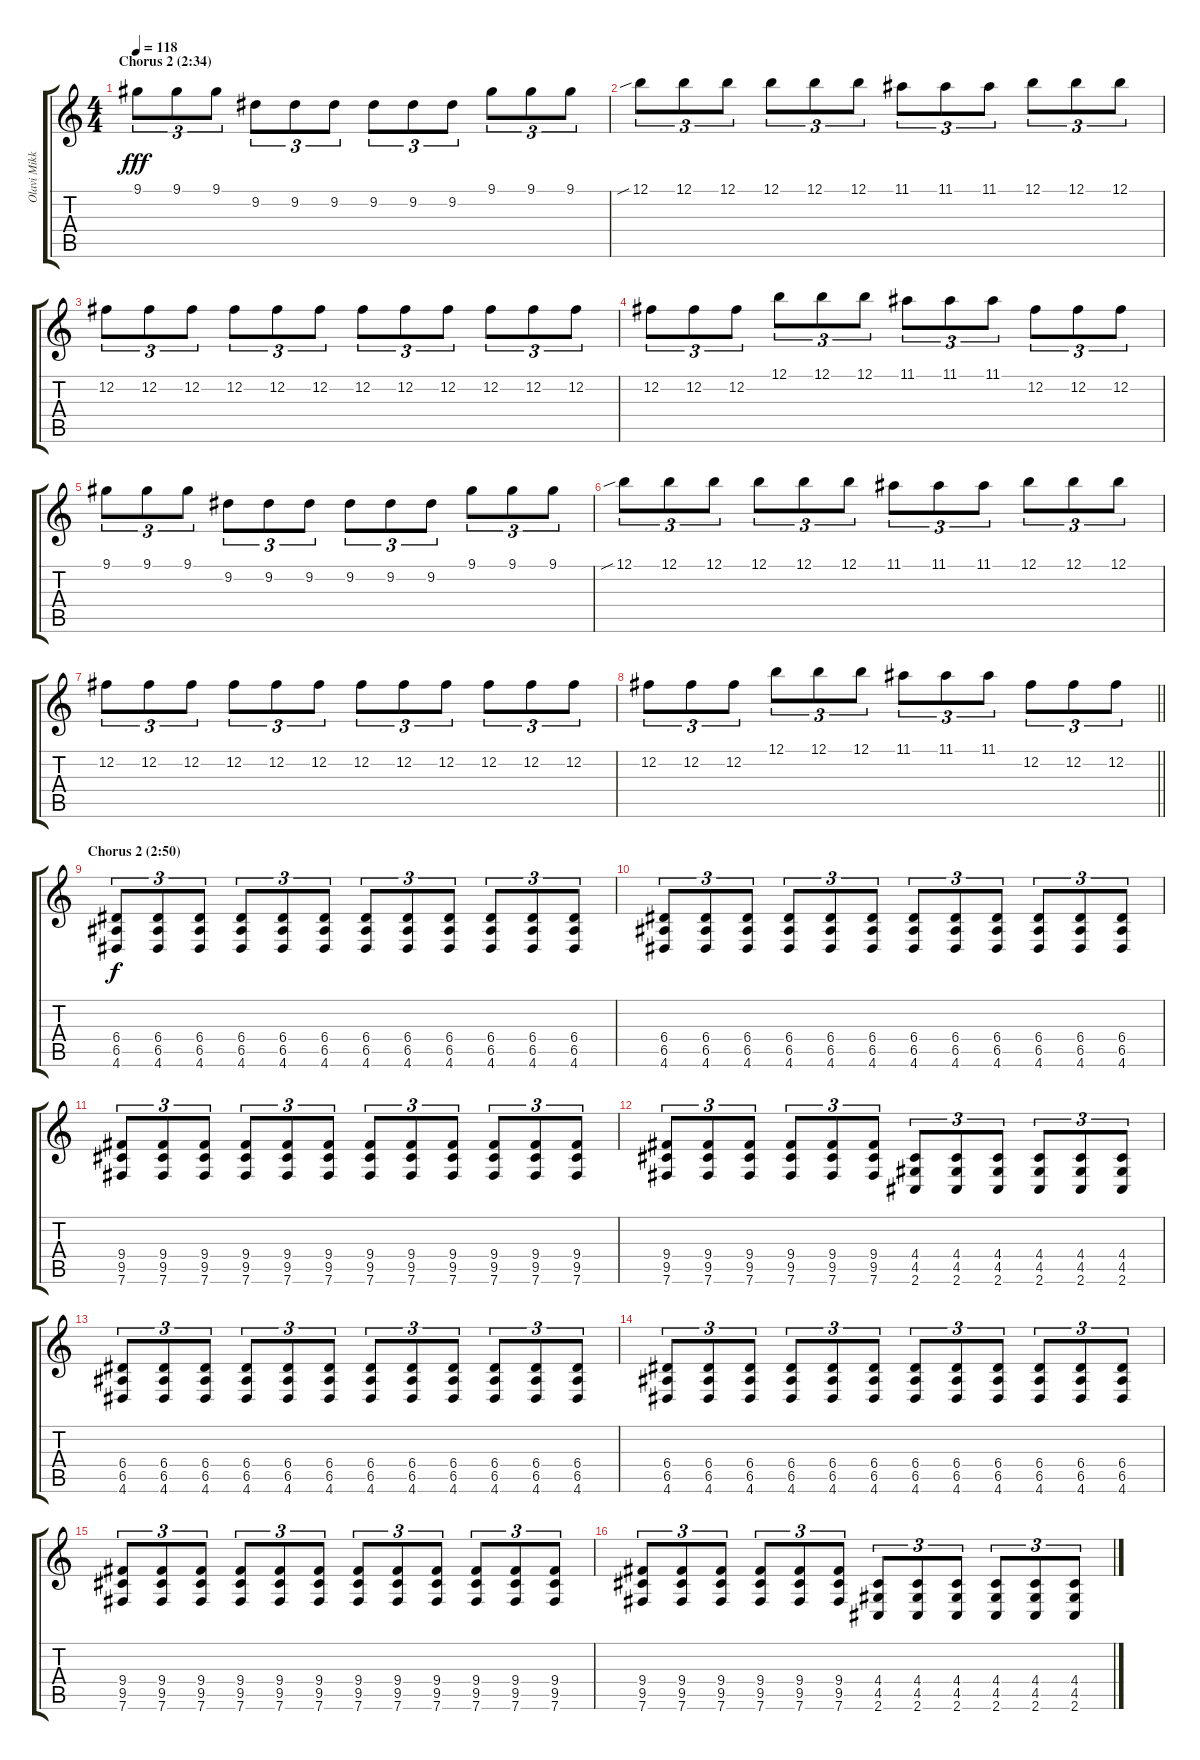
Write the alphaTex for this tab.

\track ("Olavi Mikkonen 2" "Olavi Mikk") {instrument distortionguitar}
\staff {score tabs}
\tuning (B3 Gb3 D3 A2 E2 B1) {hide}
\ts (4 4)
\section ("" "Chorus 2 (2:34)")
\tempo 118
\clef g2
\ks c
9.1.8{tu (3 2) dy fff} 9.1.8{tu (3 2)} 9.1.8{tu (3 2)} 9.2.8{tu (3 2)} 9.2.8{tu (3 2)} 9.2.8{tu (3 2)} 9.2.8{tu (3 2)} 9.2.8{tu (3 2)} 9.2.8{tu (3 2)} 9.1.8{tu (3 2)} 9.1.8{tu (3 2)} 9.1.8{tu (3 2)} |
12.1{sib}.8{tu (3 2)} 12.1.8{tu (3 2)} 12.1.8{tu (3 2)} 12.1.8{tu (3 2)} 12.1.8{tu (3 2)} 12.1.8{tu (3 2)} 11.1.8{tu (3 2)} 11.1.8{tu (3 2)} 11.1.8{tu (3 2)} 12.1.8{tu (3 2)} 12.1.8{tu (3 2)} 12.1.8{tu (3 2)} |
12.2.8{tu (3 2)} 12.2.8{tu (3 2)} 12.2.8{tu (3 2)} 12.2.8{tu (3 2)} 12.2.8{tu (3 2)} 12.2.8{tu (3 2)} 12.2.8{tu (3 2)} 12.2.8{tu (3 2)} 12.2.8{tu (3 2)} 12.2.8{tu (3 2)} 12.2.8{tu (3 2)} 12.2.8{tu (3 2)} |
12.2.8{tu (3 2)} 12.2.8{tu (3 2)} 12.2.8{tu (3 2)} 12.1.8{tu (3 2)} 12.1.8{tu (3 2)} 12.1.8{tu (3 2)} 11.1.8{tu (3 2)} 11.1.8{tu (3 2)} 11.1.8{tu (3 2)} 12.2.8{tu (3 2)} 12.2.8{tu (3 2)} 12.2.8{tu (3 2)} |
9.1.8{tu (3 2)} 9.1.8{tu (3 2)} 9.1.8{tu (3 2)} 9.2.8{tu (3 2)} 9.2.8{tu (3 2)} 9.2.8{tu (3 2)} 9.2.8{tu (3 2)} 9.2.8{tu (3 2)} 9.2.8{tu (3 2)} 9.1.8{tu (3 2)} 9.1.8{tu (3 2)} 9.1.8{tu (3 2)} |
12.1{sib}.8{tu (3 2)} 12.1.8{tu (3 2)} 12.1.8{tu (3 2)} 12.1.8{tu (3 2)} 12.1.8{tu (3 2)} 12.1.8{tu (3 2)} 11.1.8{tu (3 2)} 11.1.8{tu (3 2)} 11.1.8{tu (3 2)} 12.1.8{tu (3 2)} 12.1.8{tu (3 2)} 12.1.8{tu (3 2)} |
12.2.8{tu (3 2)} 12.2.8{tu (3 2)} 12.2.8{tu (3 2)} 12.2.8{tu (3 2)} 12.2.8{tu (3 2)} 12.2.8{tu (3 2)} 12.2.8{tu (3 2)} 12.2.8{tu (3 2)} 12.2.8{tu (3 2)} 12.2.8{tu (3 2)} 12.2.8{tu (3 2)} 12.2.8{tu (3 2)} |
\barLineRight lightlight
12.2.8{tu (3 2)} 12.2.8{tu (3 2)} 12.2.8{tu (3 2)} 12.1.8{tu (3 2)} 12.1.8{tu (3 2)} 12.1.8{tu (3 2)} 11.1.8{tu (3 2)} 11.1.8{tu (3 2)} 11.1.8{tu (3 2)} 12.2.8{tu (3 2)} 12.2.8{tu (3 2)} 12.2.8{tu (3 2)} |
\section ("" "Chorus 2 (2:50)")
(6.4 6.5 4.6).8{tu (3 2) dy f volume 12} (6.4 6.5 4.6).8{tu (3 2)} (6.4 6.5 4.6).8{tu (3 2)} (6.4 6.5 4.6).8{tu (3 2)} (6.4 6.5 4.6).8{tu (3 2)} (6.4 6.5 4.6).8{tu (3 2)} (6.4 6.5 4.6).8{tu (3 2)} (6.4 6.5 4.6).8{tu (3 2)} (6.4 6.5 4.6).8{tu (3 2)} (6.4 6.5 4.6).8{tu (3 2)} (6.4 6.5 4.6).8{tu (3 2)} (6.4 6.5 4.6).8{tu (3 2)} |
(6.4 6.5 4.6).8{tu (3 2)} (6.4 6.5 4.6).8{tu (3 2)} (6.4 6.5 4.6).8{tu (3 2)} (6.4 6.5 4.6).8{tu (3 2)} (6.4 6.5 4.6).8{tu (3 2)} (6.4 6.5 4.6).8{tu (3 2)} (6.4 6.5 4.6).8{tu (3 2)} (6.4 6.5 4.6).8{tu (3 2)} (6.4 6.5 4.6).8{tu (3 2)} (6.4 6.5 4.6).8{tu (3 2)} (6.4 6.5 4.6).8{tu (3 2)} (6.4 6.5 4.6).8{tu (3 2)} |
(9.4 9.5 7.6).8{tu (3 2)} (9.4 9.5 7.6).8{tu (3 2)} (9.4 9.5 7.6).8{tu (3 2)} (9.4 9.5 7.6).8{tu (3 2)} (9.4 9.5 7.6).8{tu (3 2)} (9.4 9.5 7.6).8{tu (3 2)} (9.4 9.5 7.6).8{tu (3 2)} (9.4 9.5 7.6).8{tu (3 2)} (9.4 9.5 7.6).8{tu (3 2)} (9.4 9.5 7.6).8{tu (3 2)} (9.4 9.5 7.6).8{tu (3 2)} (9.4 9.5 7.6).8{tu (3 2)} |
(9.4 9.5 7.6).8{tu (3 2)} (9.4 9.5 7.6).8{tu (3 2)} (9.4 9.5 7.6).8{tu (3 2)} (9.4 9.5 7.6).8{tu (3 2)} (9.4 9.5 7.6).8{tu (3 2)} (9.4 9.5 7.6).8{tu (3 2)} (4.4 4.5 2.6).8{tu (3 2)} (4.4 4.5 2.6).8{tu (3 2)} (4.4 4.5 2.6).8{tu (3 2)} (4.4 4.5 2.6).8{tu (3 2)} (4.4 4.5 2.6).8{tu (3 2)} (4.4 4.5 2.6).8{tu (3 2)} |
(6.4 6.5 4.6).8{tu (3 2)} (6.4 6.5 4.6).8{tu (3 2)} (6.4 6.5 4.6).8{tu (3 2)} (6.4 6.5 4.6).8{tu (3 2)} (6.4 6.5 4.6).8{tu (3 2)} (6.4 6.5 4.6).8{tu (3 2)} (6.4 6.5 4.6).8{tu (3 2)} (6.4 6.5 4.6).8{tu (3 2)} (6.4 6.5 4.6).8{tu (3 2)} (6.4 6.5 4.6).8{tu (3 2)} (6.4 6.5 4.6).8{tu (3 2)} (6.4 6.5 4.6).8{tu (3 2)} |
(6.4 6.5 4.6).8{tu (3 2)} (6.4 6.5 4.6).8{tu (3 2)} (6.4 6.5 4.6).8{tu (3 2)} (6.4 6.5 4.6).8{tu (3 2)} (6.4 6.5 4.6).8{tu (3 2)} (6.4 6.5 4.6).8{tu (3 2)} (6.4 6.5 4.6).8{tu (3 2)} (6.4 6.5 4.6).8{tu (3 2)} (6.4 6.5 4.6).8{tu (3 2)} (6.4 6.5 4.6).8{tu (3 2)} (6.4 6.5 4.6).8{tu (3 2)} (6.4 6.5 4.6).8{tu (3 2)} |
(9.4 9.5 7.6).8{tu (3 2)} (9.4 9.5 7.6).8{tu (3 2)} (9.4 9.5 7.6).8{tu (3 2)} (9.4 9.5 7.6).8{tu (3 2)} (9.4 9.5 7.6).8{tu (3 2)} (9.4 9.5 7.6).8{tu (3 2)} (9.4 9.5 7.6).8{tu (3 2)} (9.4 9.5 7.6).8{tu (3 2)} (9.4 9.5 7.6).8{tu (3 2)} (9.4 9.5 7.6).8{tu (3 2)} (9.4 9.5 7.6).8{tu (3 2)} (9.4 9.5 7.6).8{tu (3 2)} |
(9.4 9.5 7.6).8{tu (3 2)} (9.4 9.5 7.6).8{tu (3 2)} (9.4 9.5 7.6).8{tu (3 2)} (9.4 9.5 7.6).8{tu (3 2)} (9.4 9.5 7.6).8{tu (3 2)} (9.4 9.5 7.6).8{tu (3 2)} (4.4 4.5 2.6).8{tu (3 2)} (4.4 4.5 2.6).8{tu (3 2)} (4.4 4.5 2.6).8{tu (3 2)} (4.4 4.5 2.6).8{tu (3 2)} (4.4 4.5 2.6).8{tu (3 2)} (4.4 4.5 2.6).8{tu (3 2)}
